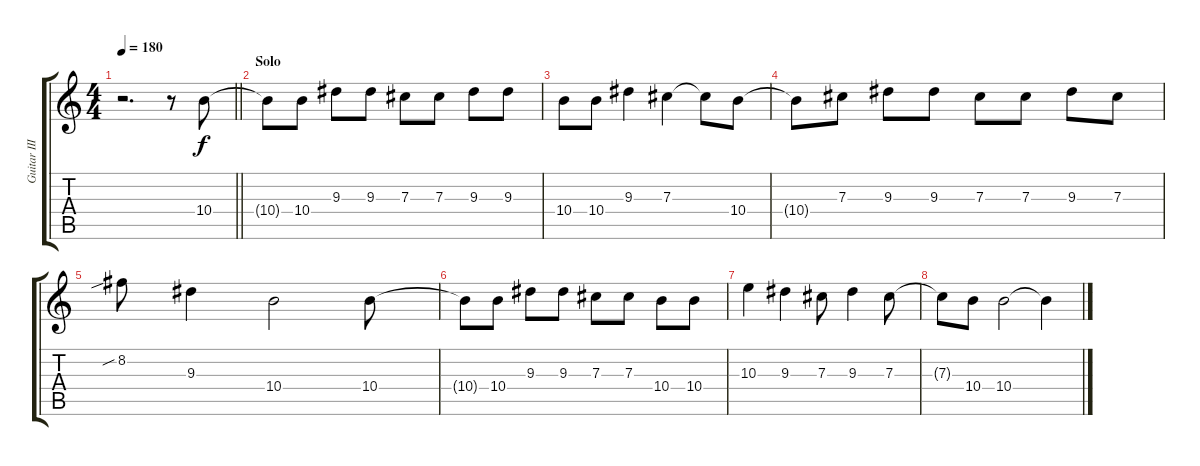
\track ("Guitar III" "Guitar III") {instrument distortionguitar}
\staff {score tabs}
\tuning (Eb4 Bb3 Gb3 Db3 Ab2 Db2) {hide}
\ts (4 4)
\tempo 180
\clef g2
\barLineRight lightlight
\ks c
r.2{d dy mp} r.8 10.4.8{dy f} |
\section ("" "Solo")
10.4{t}.8 10.4.8 9.3.8 9.3.8 7.3.8 7.3.8 9.3.8 9.3.8 |
10.4.8 10.4.8 9.3.4 7.3.4 7.3{t}.8 10.4.8 |
10.4{t}.8 7.3.8 9.3.8 9.3.8 7.3.8 7.3.8 9.3.8 7.3.8 |
8.2{sib}.8 9.3.4 10.4.2 10.4.8 |
10.4{t}.8 10.4.8 9.3.8 9.3.8 7.3.8 7.3.8 10.4.8 10.4.8 |
10.3.4 9.3.4 7.3.8 9.3.4 7.3.8 |
7.3{t}.8 10.4.8 10.4.2 10.4{t}.4
